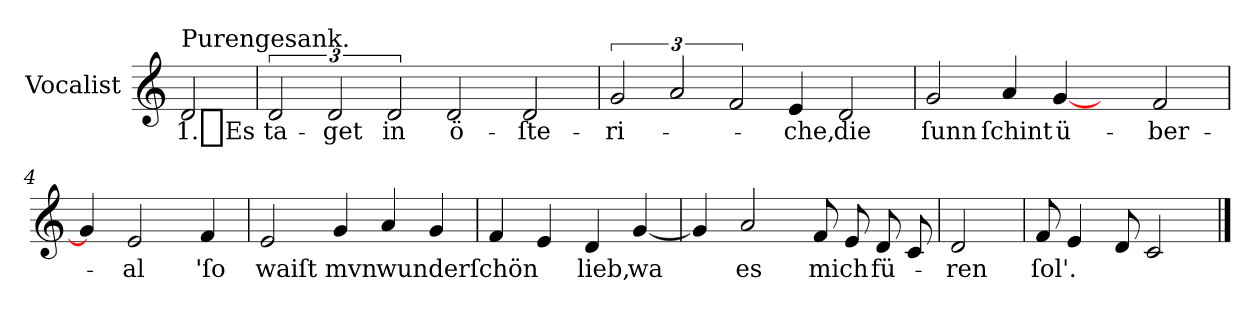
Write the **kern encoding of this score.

**kern	**text
*part1	*part1
*staff1	*staff1
*I"Vocalist	*
*k[]	*
=	=
!LO:TX:a:t=Purengesank.	!
2d	1._Es
=1	=1
3d	ta-
3d	-get
3d	in
2d	ö-
2d	-ſte-
=2	=2
3g	-ri-
3a	.
3f	.
4e	-che,
2d	die
=3	=3
2g	ſunn
4a	ſchint
[4g	ü-
4ryy	.
2f	-ber-
=4	=4
4g]	.
2e	-al
4f	'ſo
=5	=5
2e	waiſt
4g	mvn
4a	wunderſchön
4g	.
=6	=6
4f	.
4e	.
4d	lieb,
[4g	wa
=7	=7
4g]	.
2a	es
8f	mich
8e	.
8d	fü-
8c	.
=8	=8
2d	-ren
=	=
8f	ſol'.
4e	.
8d	.
2c	.
==	==
*-	*-
